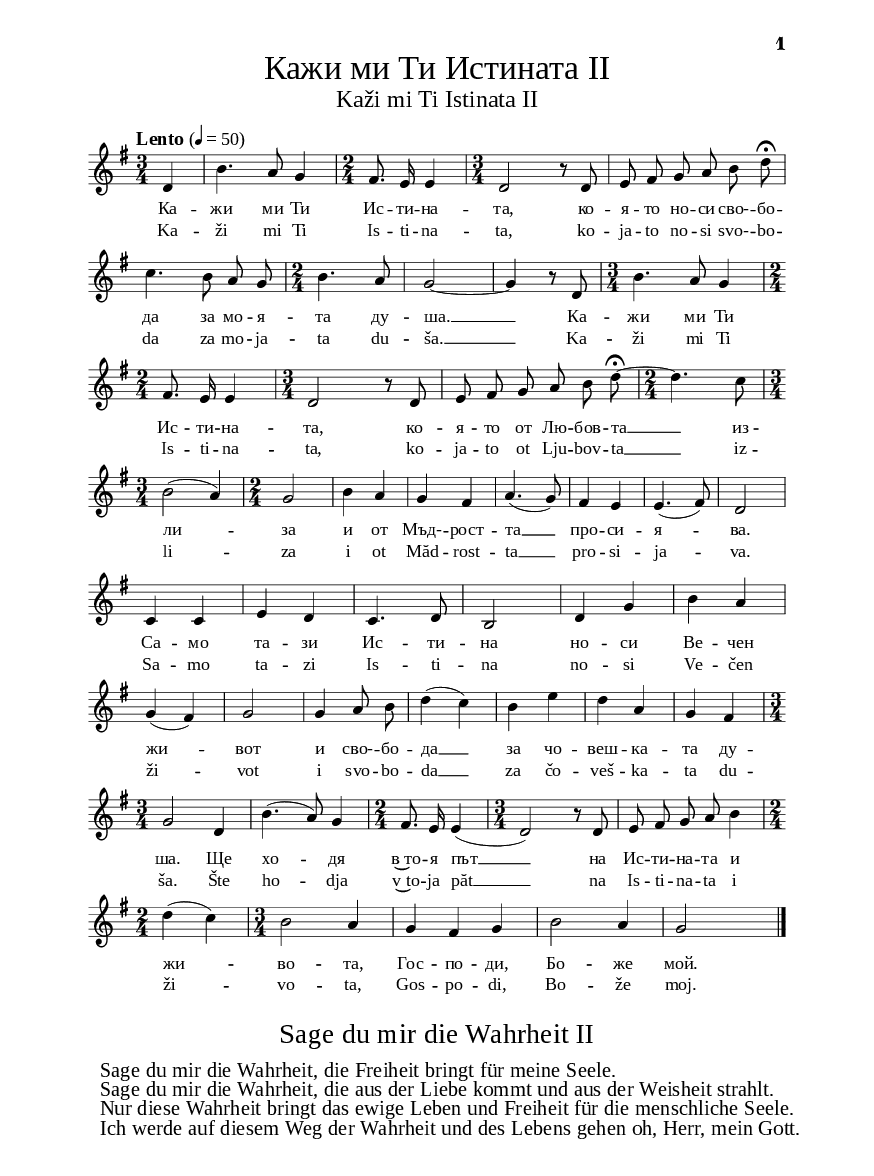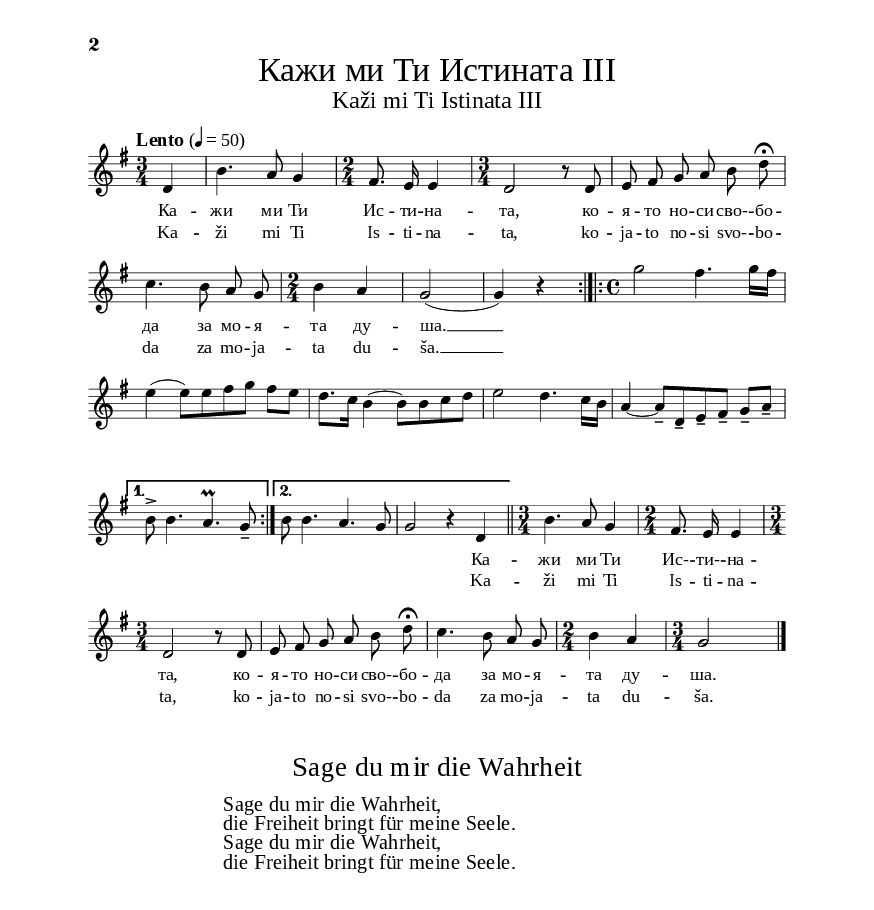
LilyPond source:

\version "2.24.3"

% include paper part and global functions
\include "include/globals.ily"

\bookpart {
  \label #'ref168
  \tocItem \markup "Кажи ми Ти Истината II – Kaži mi Ti Istinata II"
  \include "include/bookpart-paper.ily"
  \score {
    \include "include/score-layout.ily"

    \new Voice \absolute {
      \clef treble
      \key g \major
      \time 3/4
      \tempoFunc "Lento" 4 "50"
      \autoBeamOff

      \partial 4
      d'4 | % 2
      b'4.  a'8  g'4 | % 3
      \time 2/4  | % 3
      fis'8.  e'16  e'4 | % 4
      \time 3/4  | % 4
      d'2 r8  d'8 | % 5
      e'8  fis'8  g'8  a'8
      b'8  d''8 ^\fermata \break | % 6
      c''4.  b'8  a'8  g'8 | % 7
      \time 2/4  | % 7
      b'4.  a'8 | % 8
      g'2 ~ | % 9
      g'4 r8  d'8 |
      \time 3/4  |
      b'4.  a'8  g'4 \break | % 11
      \time 2/4  | % 11
      fis'8.  e'16  e'4  | % 12
      \time 3/4  | % 12
      d'2 r8  d'8 | % 13
      e'8  fis'8  g'8  a'8
      b'8  d''8 ~ ^\fermata  \time 2/4 | % 14
      d''4.  c''8 \break | \time 3/4 b'2  (a'4)  | % 16

      \time 2/4 g'2   % 17
      b'4  a'4 | % 18
      g'4  fis'4 | % 19
      a'4. (  g'8 ) |
      fis'4  e'4 | % 21
      e'4. (  fis'8 ) | % 22
      d'2 \break | % 23
      c'4  c'4 | % 24
      e'4  d'4 | % 25
      c'4.  d'8 | % 26
      b2 | % 27
      d'4  g'4 | % 28
      b'4  a'4 \break | % 29
      g'4 (  fis'4 ) |
      g'2 | % 31
      g'4  a'8  b'8 | % 32
      d''4 (  c''4 ) | % 33
      b'4  e''4 | % 34
      d''4  a'4 | % 35
      g'4  fis'4 \break | % 36
      \time 3/4  | % 36
      g'2  d'4 | % 37
      b'4. (  a'8 )  g'4 | % 38
      \time 2/4  | % 38
      fis'8.  e'16  e'4 ( | % 39
      \time 3/4  | % 39
      d'2 ) r8  d'8 |
      e'8  fis'8  g'8  a'8
      b'4 \break | % 41
      \time 2/4  | % 41
      d''4 (  c''4 ) | % 42
      \time 3/4  | % 42
      b'2  a'4 | % 43
      g'4  fis'4  g'4 | % 44
      b'2  a'4 | % 45
      g'2 s4 \bar "|."
    }

    \addlyrics {
      Ка -- жи ми Ти Ис -- ти -- на -- та,
      ко -- я -- то но -- си "сво-" -- бо --
      да за мо -- я -- та ду -- ша. __
      Ка -- жи ми Ти Ис -- ти -- на -- та,
      ко -- я -- то от Лю -- бов -- та __
      из -- ли --  за и от "Мъд-" --
      рост -- та __  про -- си -- я --
      ва. Са -- мо та -- зи Ис -- ти -- на
      но -- си Ве -- чен жи -- вот и
      "сво-" -- бо -- да __  за чо -- веш --
      ка -- та ду -- ша. Ще хо -- дя
      в~то -- я път __ на Ис -- ти --
      на -- та и жи -- во -- та, Гос --
      по -- ди, Бо -- же мой. Ка -- жи ми
      Ти Ис -- ти -- на -- та, ко -- я --
      то но -- си сво -- бо -- да за мо
      -- я -- та ду -- ша.}

      \addlyrics {
        Ka -- ži mi Ti Is -- ti -- na -- ta,
        ko -- ja -- to no -- si "svo-" -- bo --
        da za mo -- ja -- ta du -- ša. __
        Ka -- ži mi Ti Is -- ti -- na -- ta,
        ko -- ja -- to ot Lju -- bov -- ta __
        iz -- li --  za i ot Măd --
        rost -- ta __  pro -- si -- ja --
        va. Sa -- mo ta -- zi Is -- ti -- na
        no -- si Ve -- čen ži -- vot i
        svo -- bo -- da __  za čo -- veš --
        ka -- ta du -- ša. Šte ho -- dja
        v~to -- ja păt __ na Is -- ti --
        na -- ta i ži -- vo -- ta, Gos --
        po -- di, Bo -- že moj. Ka -- ži mi
        Ti Is -- ti -- na -- ta, ko -- ja --
        to no -- si svo -- bo -- da za mo
        -- ja -- ta du -- ša.}

        \header {
          title = \titleFunc "Кажи ми Ти Истината II" "Kaži mi Ti Istinata II"
        }

        \midi{}

      } % score
      \markup \vspace #1


      % include foreign translation(s) of the song
      \version "2.24.3"

\markup \fill-line { \fontsize #deTitleFontSize "Sage du mir die Wahrheit II" }

\markup \null
\markup \null
\markup \abs-fontsize #10 {
  \override #`(baseline-skip . ,deCoupletBaselineSkip)

  \column {
    \line { " "Sage du mir die Wahrheit, die Freiheit bringt für meine Seele. }
    \line { " " Sage du mir die Wahrheit, die aus der Liebe kommt und aus der Weisheit strahlt.}

    \line { " "  Nur diese Wahrheit bringt  das ewige Leben  und Freiheit für die menschliche Seele.  }
    \line { " " Ich werde auf diesem Weg der Wahrheit und des Lebens gehen oh, Herr, mein Gott. }
  


  }
}


      % \markup \vspace #2

      \pageBreak


      \label #'ref169_1
      \tocItem \markup "Кажи ми Ти Истината III – Kaži mi Ti Istinata III"
      \include "include/bookpart-paper.ily"
      \score {
        \include "include/score-layout.ily"

        \new Voice \absolute {
          \clef treble
          \key g \major
          \time 3/4
          \tempoFunc "Lento" 4 "50"
          \autoBeamOff

          \partial 4
          d'4 | % 2
          b'4.  a'8  g'4 | % 3
          \time 2/4  | % 3
          fis'8.  e'16  e'4 | % 4
          \time 3/4  | % 4
          d'2 r8  d'8 | % 5
          e'8  fis'8  g'8  a'8
          b'8  d''8 ^\fermata \break | % 6
          c''4.  b'8  a'8  g'8 | % 7
          \time 2/4  | % 7
          b'4  a'4 | % 8
          g'2 ( | % 9
          g'4 ) r4 \bar ":|.|:"
          \repeat volta 2 {
            \time 4/4
            g''2  fis''4.  g''16 [
            fis''16 ] \break | % 11
            e''4 (  e''8 ) [  e''8
            fis''8  g''8 ]  fis''8 [  e''8 ] | % 12
            d''8. [  c''16 ]  b'4 (  b'8
            ) [  b'8  c''8  d''8 ] | % 13
            e''2  d''4.  c''16 [  b'16
            ] | % 14
            a'4 ~  a'8 -- [  d'8 --  e'8 --
            fis'8 -- ]  g'8 -- [  a'8 -- ] \break |
          }

          \alternative {
            {
              b'8 ->  b'4.  a'4.\prall g'8 --
            }
            {
              b'8  b'4.  a'4.  g'8
              g'2 r4  d'4 \bar "||"
            }
          }
          \time 3/4   b'4.  a'8  g'4 | \time 2/4
          fis'8.  e'16  e'4 \break \time 3/4  d'2 r8
          d'8  e'8  fis'8  g'8  a'8
          b'8  d''8 ^\fermata  c''4.  b'8
          a'8  g'8 | \time 2/4 b'4  a'4 | \time 3/4
          g'2 s4 \bar "|."
        }
        \addlyrics {
          Ка -- жи ми Ти Ис -- ти -- на -- та,
          ко -- я -- то но -- си "сво-" -- бо --
          да за мо -- я -- та ду -- ша. __ ""

          \skip1 \skip1 \skip1 \skip1 \skip1 \skip1 \skip1 \skip1
          \skip1 \skip1 \skip1 \skip1 \skip1 \skip1 \skip1 \skip1 \skip1
          \skip1 \skip1 \skip1


          Ка -- жи ми Ти "Ис-" -- "ти-" --
          на -- та, ко -- я -- то но -- си "сво-"
          -- бо -- да за мо -- я -- та ду --
          ша.}
          \addlyrics {
            Ka -- ži mi Ti Is -- ti -- na -- ta,
            ko -- ja -- to no -- si "svo-" -- bo --
            da za mo -- ja -- ta du -- ša. __ ""

            \skip1 \skip1 \skip1 \skip1 \skip1 \skip1 \skip1 \skip1
            \skip1 \skip1 \skip1 \skip1 \skip1 \skip1 \skip1 \skip1 \skip1
            \skip1 \skip1 \skip1


            Ka -- ži mi Ti Is -- ti --
            na -- ta, ko -- ja -- to no -- si "svo-"
            -- bo -- da za mo -- ja -- ta du --
            ša.}

            \header {
              title = \titleFunc "Кажи ми Ти Истината III" "Kaži mi Ti Istinata III"
            }

            \midi{}

          } % score

          \markup \vspace #2

          % include foreign translation(s) of the song
          \version "2.24.3"

\markup \fill-line { \fontsize #deTitleFontSize "Sage du mir die Wahrheit" }
\markup \null
\markup \null
\markup \fontsize #deCoupletFontSize {
  \hspace #17
  \override #`(baseline-skip . ,deCoupletBaselineSkip)

  \column {

    \line { " " Sage du mir die Wahrheit, }

\line { " " die Freiheit bringt für meine Seele.}

    \line { " " Sage du mir die Wahrheit, }

\line { " " die Freiheit bringt für meine Seele.}

  }
}



        } % bookpart

        % Più mosso
        %
